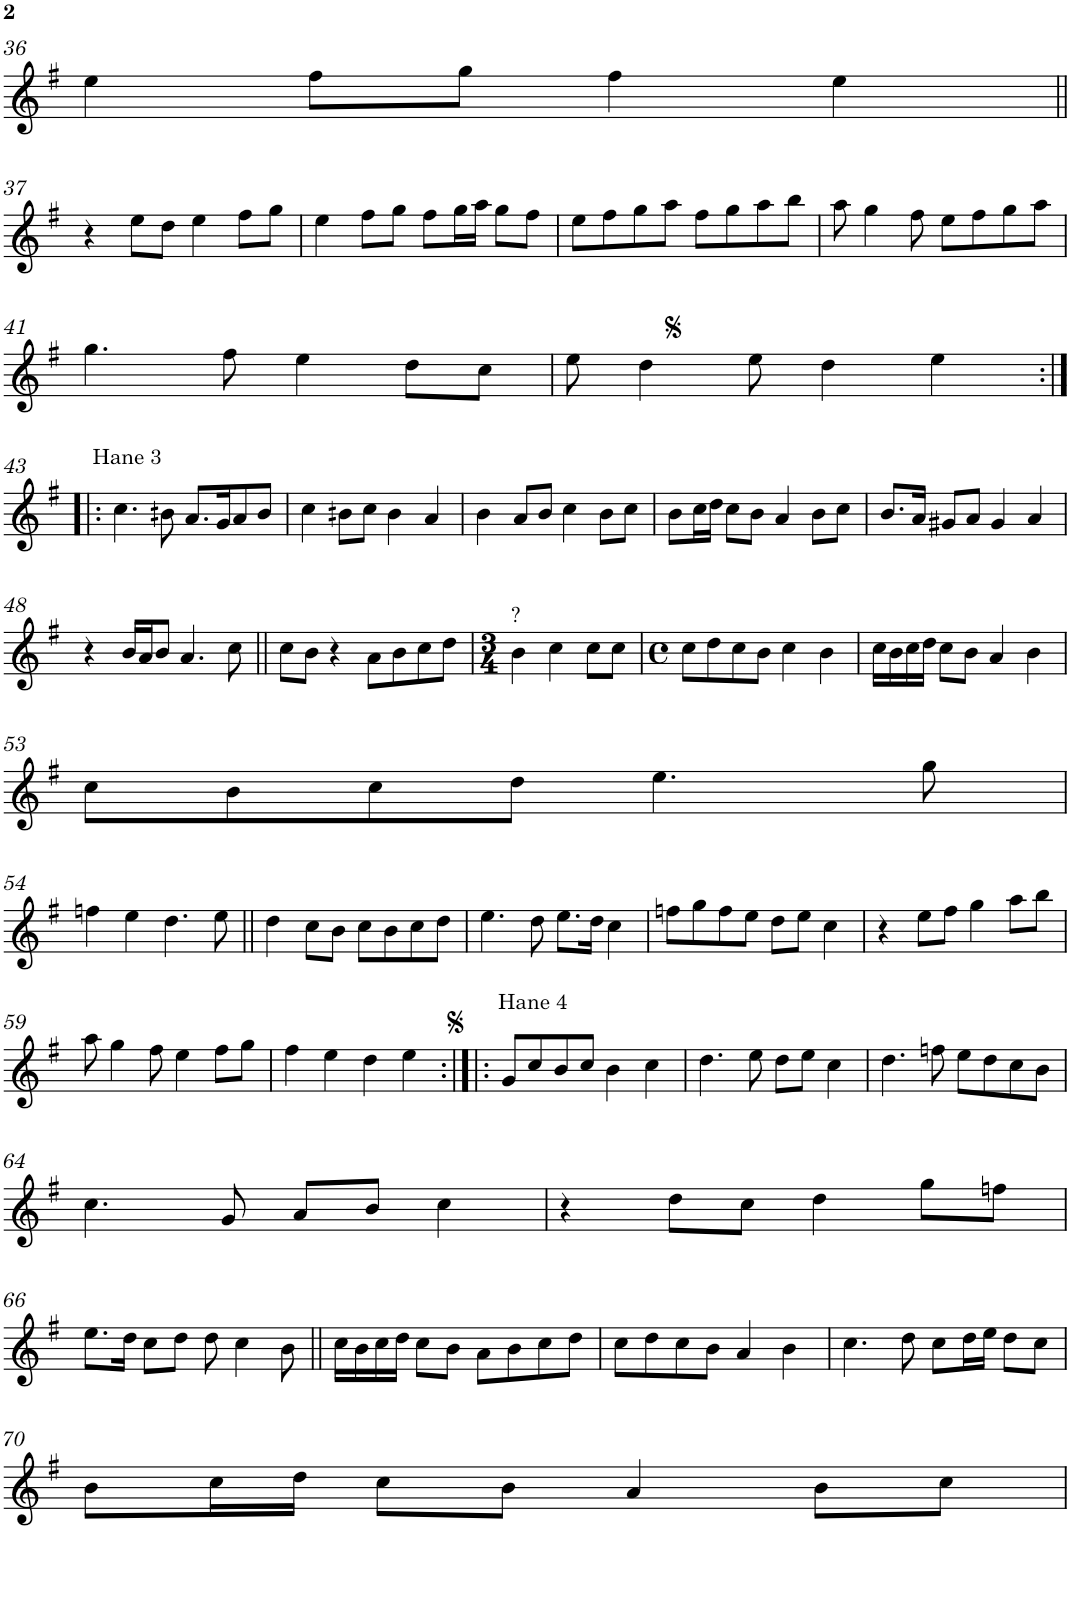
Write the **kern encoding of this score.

**kern
*part1
*staff1
*I"Piano
*I'Pno.
!!LO:PB:g=z
*clefG2
*k[f#]
*M4/4
*met(c)
=36
4ee\
8ff#\L
8gg\J
4ff#\
4ee\
!!LO:LB:g=z
=37||
4r
8ee\L
8dd\J
4ee\
8ff#\L
8gg\J
=38
4ee\
8ff#\L
8gg\J
8ff#\L
16gg\L
16aa\JJ
8gg\L
8ff#\J
=39
8ee\L
8ff#\
8gg\
8aa\J
8ff#\L
8gg\
8aa\
8bb\J
=40
8aa\
4gg\
8ff#\
8ee\L
8ff#\
8gg\
8aa\J
!!LO:LB:g=z
=41
4.gg\
8ff#\
4ee\
8dd\L
8cc\J
=42
8ee\
4dd\
8ee\
4dd\
4ee\
!!LO:LB:g=z
=43:|!|:
!LO:TX:a:t=Hane 3
4.cc\
8bn\
8.a/L
16g/K
8a/
8b/J
=44
4cc\
8bn\L
8cc\J
4b\
4a/
=45
4b\
8a/L
8b/J
4cc\
8b\L
8cc\J
=46
8b\L
16cc\L
16dd\JJ
8cc\L
8b\J
4a/
8b\L
8cc\J
=47
8.b/L
16a/Jk
8g#X/L
8a/J
4g#/
4a/
!!LO:LB:g=z
=48
4r
16b/LL
16a/J
8b/J
4.a/
8cc\
=49||
8cc\L
8b\J
4r
8a\L
8b\
8cc\
8dd\J
=50
*M3/4
!LO:TX:a:t=?
4b\
4cc\
8cc\L
8cc\J
=51
*M4/4
*met(c)
8cc\L
8dd\
8cc\
8b\J
4cc\
4b\
=52
16cc\LL
16b\
16cc\
16dd\JJ
8cc\L
8b\J
4a/
4b\
!!LO:LB:g=z
=53
8cc\L
8b\
8cc\
8dd\J
4.ee\
8gg\
!!LO:LB:g=z
=54
4ffn\
4ee\
4.dd\
8ee\
=55||
4dd\
8cc\L
8b\J
8cc\L
8b\
8cc\
8dd\J
=56
4.ee\
8dd\
8.ee\L
16dd\Jk
4cc\
=57
8ffn\L
8gg\
8ff\
8ee\J
8dd\L
8ee\J
4cc\
=58
4r
8ee\L
8ff#\J
4gg\
8aa\L
8bb\J
!!LO:LB:g=z
=59
8aa\
4gg\
8ff#\
4ee\
8ff#\L
8gg\J
=60
4ff#\
4ee\
4dd\
4ee\
=61:|!|:
!LO:TX:a:t=Hane 4
8g/L
8cc/
8b/
8cc/J
4b\
4cc\
=62
4.dd\
8ee\
8dd\L
8ee\J
4cc\
=63
4.dd\
8ffn\
8ee\L
8dd\
8cc\
8b\J
!!LO:LB:g=z
=64
4.cc\
8g/
8a/L
8b/J
4cc\
=65
4r
8dd\L
8cc\J
4dd\
8gg\L
8ffn\J
!!LO:LB:g=z
=66
8.ee\L
16dd\Jk
8cc\L
8dd\J
8dd\
4cc\
8b\
=67||
16cc\LL
16b\
16cc\
16dd\JJ
8cc\L
8b\J
8a\L
8b\
8cc\
8dd\J
=68
8cc\L
8dd\
8cc\
8b\J
4a/
4b\
=69
4.cc\
8dd\
8cc\L
16dd\L
16ee\JJ
8dd\L
8cc\J
!!LO:LB:g=z
=70
8b\L
16cc\L
16dd\JJ
8cc\L
8b\J
4a/
8b\L
8cc\J
=
*-
